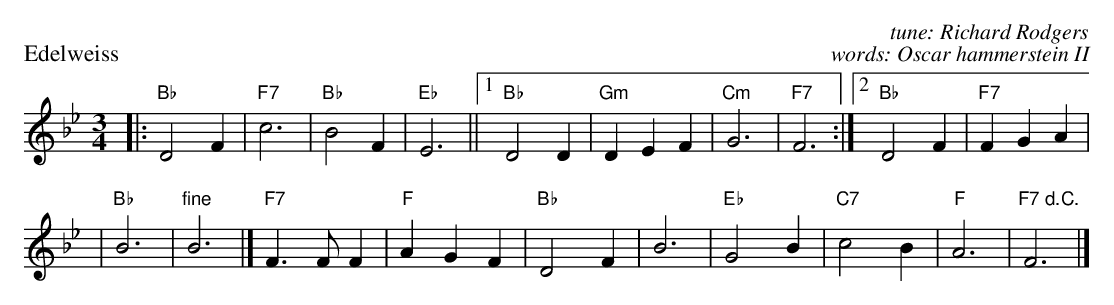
X:1
P: Edelweiss
C: tune: Richard Rodgers
C: words: Oscar hammerstein II
M: 3/4
L: 1/4
K: Bb
|: "Bb"D2F  | "F7"c3  | "Bb"B2F | "Eb"E3 \
||1 "Bb"D2D  | "Gm"DEF | "Cm"G3  | "F7"F3 \
:|2"Bb"D2F  | "F7"FGA |
|  "Bb"B3   | "fine"B3 \
|] "F7"F>FF |  "F"AGF | "Bb"D2F | B3 \
|  "Eb"G2B  | "C7"c2B |  "F"A3  | "F7 d.C."F3 |]
